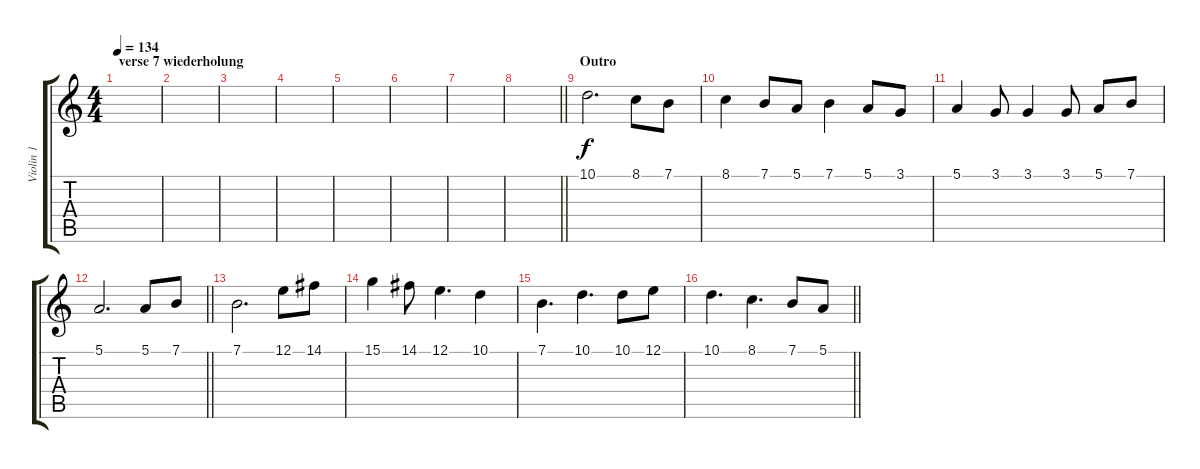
\track ("Violin 1" "Violin 1") {instrument violin}
\staff {score tabs}
\tuning (E4 B3 G3 D3 A2 E2) {hide}
\ts (4 4)
\section ("" "verse 7 wiederholung")
\tempo 134
\clef g2
\ks c
|
|
|
|
|
|
|
\barLineRight lightlight
|
\section ("" "Outro")
10.1.2{d} 8.1.8 7.1.8 |
8.1.4 7.1.8 5.1.8 7.1.4 5.1.8 3.1.8 |
5.1.4 3.1.8 3.1.4 3.1.8 5.1.8 7.1.8 |
\barLineRight lightlight
5.1.2{d} 5.1.8 7.1.8 |
7.1.2{d} 12.1.8 14.1.8 |
15.1.4 14.1.8 12.1.4{d} 10.1.4 |
7.1.4{d} 10.1.4{d} 10.1.8 12.1.8 |
\barLineRight lightlight
10.1.4{d} 8.1.4{d} 7.1.8 5.1.8
